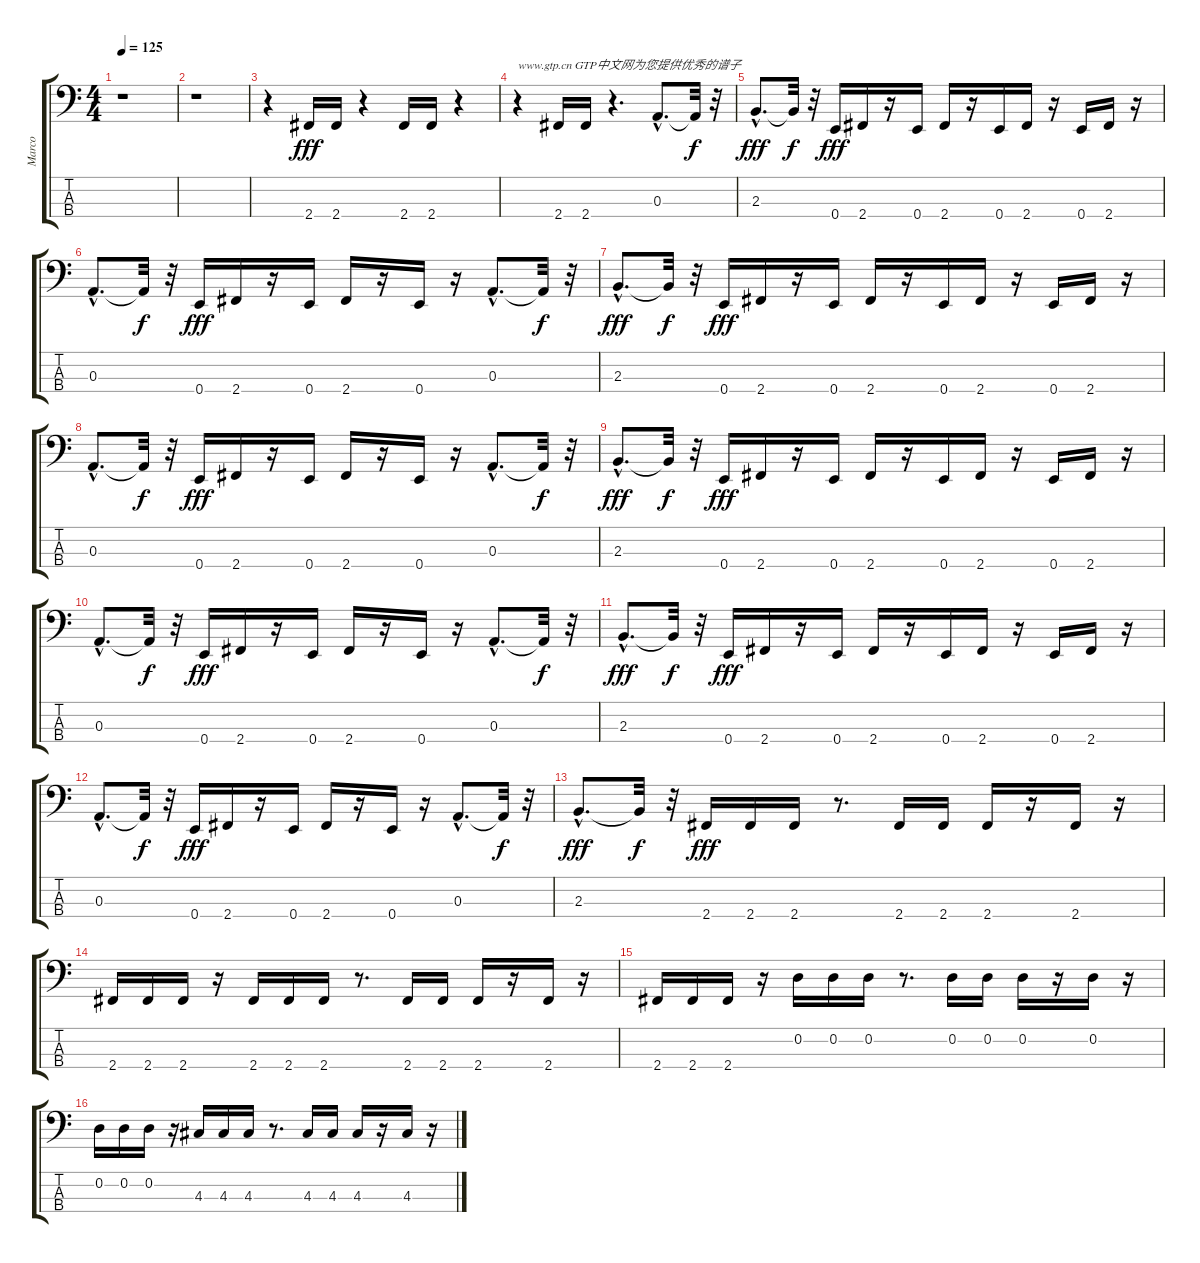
\track ("Marco" "Marco") {instrument electricbassfinger}
\staff {score tabs}
\tuning (G2 D2 A1 E1) {hide}
\ts (4 4)
\tempo 125
\clef f4
\ks c
r.1{dy fff instrument electricbassfinger} |
r.1 |
r.4 2.4.16 2.4.16 r.4 2.4.16 2.4.16 r.4 |
r.4{txt "www.gtp.cn GTP中文网为您提供优秀的谱子"} 2.4.16 2.4.16 r.4{d} 0.3{hac}.8{d} 0.3{t}.32{dy f} r.32 |
2.3{hac}.8{d dy fff} 2.3{t}.32{dy f} r.32 0.4.16{dy fff} 2.4.16 r.16 0.4.16 2.4.16 r.16 0.4.16 2.4.16 r.16 0.4.16 2.4.16 r.16 |
0.3{hac}.8{d} 0.3{t}.32{dy f} r.32 0.4.16{dy fff} 2.4.16 r.16 0.4.16 2.4.16 r.16 0.4.16 r.16 0.3{hac}.8{d} 0.3{t}.32{dy f} r.32 |
2.3{hac}.8{d dy fff} 2.3{t}.32{dy f} r.32 0.4.16{dy fff} 2.4.16 r.16 0.4.16 2.4.16 r.16 0.4.16 2.4.16 r.16 0.4.16 2.4.16 r.16 |
0.3{hac}.8{d} 0.3{t}.32{dy f} r.32 0.4.16{dy fff} 2.4.16 r.16 0.4.16 2.4.16 r.16 0.4.16 r.16 0.3{hac}.8{d} 0.3{t}.32{dy f} r.32 |
2.3{hac}.8{d dy fff} 2.3{t}.32{dy f} r.32 0.4.16{dy fff} 2.4.16 r.16 0.4.16 2.4.16 r.16 0.4.16 2.4.16 r.16 0.4.16 2.4.16 r.16 |
0.3{hac}.8{d} 0.3{t}.32{dy f} r.32 0.4.16{dy fff} 2.4.16 r.16 0.4.16 2.4.16 r.16 0.4.16 r.16 0.3{hac}.8{d} 0.3{t}.32{dy f} r.32 |
2.3{hac}.8{d dy fff} 2.3{t}.32{dy f} r.32 0.4.16{dy fff} 2.4.16 r.16 0.4.16 2.4.16 r.16 0.4.16 2.4.16 r.16 0.4.16 2.4.16 r.16 |
0.3{hac}.8{d} 0.3{t}.32{dy f} r.32 0.4.16{dy fff} 2.4.16 r.16 0.4.16 2.4.16 r.16 0.4.16 r.16 0.3{hac}.8{d} 0.3{t}.32{dy f} r.32 |
2.3{hac}.8{d dy fff} 2.3{t}.32{dy f} r.32 2.4.16{dy fff} 2.4.16 2.4.16 r.8{d} 2.4.16 2.4.16 2.4.16 r.16 2.4.16 r.16 |
2.4.16 2.4.16 2.4.16 r.16 2.4.16 2.4.16 2.4.16 r.8{d} 2.4.16 2.4.16 2.4.16 r.16 2.4.16 r.16 |
2.4.16 2.4.16 2.4.16 r.16 0.2.16 0.2.16 0.2.16 r.8{d} 0.2.16 0.2.16 0.2.16 r.16 0.2.16 r.16 |
0.2.16 0.2.16 0.2.16 r.16 4.3.16 4.3.16 4.3.16 r.8{d} 4.3.16 4.3.16 4.3.16 r.16 4.3.16 r.16
